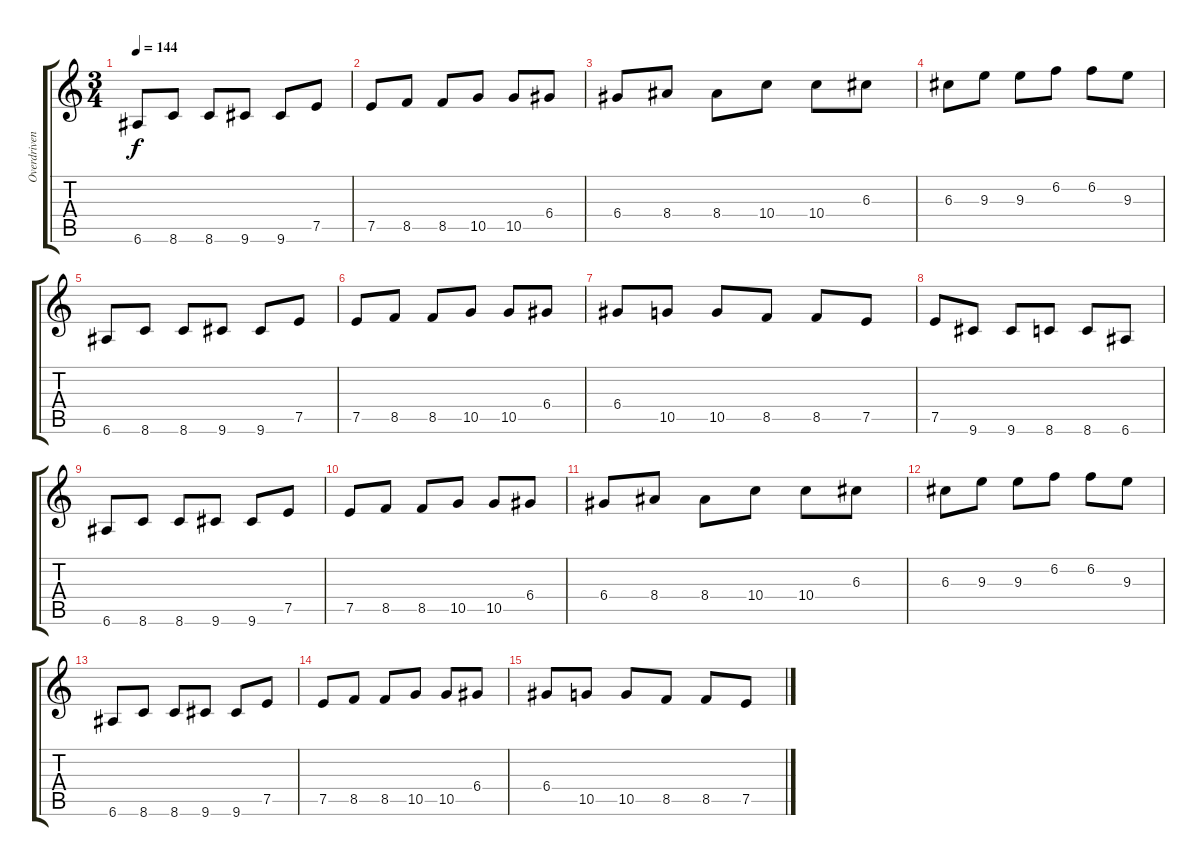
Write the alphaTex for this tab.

\track ("Overdriven Guitar" "Overdriven") {instrument overdrivenguitar}
\staff {score tabs}
\tuning (E4 B3 G3 D3 A2 E2) {hide}
\ts (3 4)
\tempo 144
\clef g2
\ks c
6.6.8{dy f} 8.6.8 8.6.8 9.6.8 9.6.8 7.5.8 |
7.5.8 8.5.8 8.5.8 10.5.8 10.5.8 6.4.8 |
6.4.8 8.4.8 8.4.8 10.4.8 10.4.8 6.3.8 |
6.3.8 9.3.8 9.3.8 6.2.8 6.2.8 9.3.8 |
6.6.8 8.6.8 8.6.8 9.6.8 9.6.8 7.5.8 |
7.5.8 8.5.8 8.5.8 10.5.8 10.5.8 6.4.8 |
6.4.8 10.5.8 10.5.8 8.5.8 8.5.8 7.5.8 |
7.5.8 9.6.8 9.6.8 8.6.8 8.6.8 6.6.8 |
6.6.8 8.6.8 8.6.8 9.6.8 9.6.8 7.5.8 |
7.5.8 8.5.8 8.5.8 10.5.8 10.5.8 6.4.8 |
6.4.8 8.4.8 8.4.8 10.4.8 10.4.8 6.3.8 |
6.3.8 9.3.8 9.3.8 6.2.8 6.2.8 9.3.8 |
6.6.8 8.6.8 8.6.8 9.6.8 9.6.8 7.5.8 |
7.5.8 8.5.8 8.5.8 10.5.8 10.5.8 6.4.8 |
6.4.8 10.5.8 10.5.8 8.5.8 8.5.8 7.5.8
